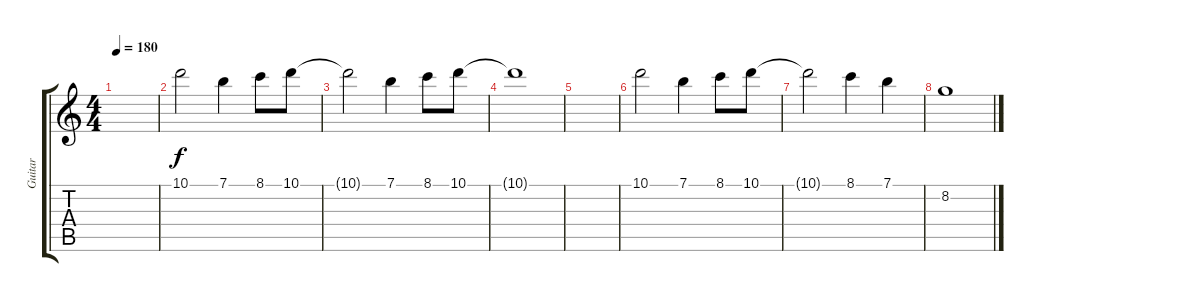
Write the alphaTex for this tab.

\track ("Guitar" "Guitar") {instrument electricguitarjazz}
\staff {score tabs}
\tuning (E4 B3 G3 D3 A2 E2) {hide}
\ts (4 4)
\tempo 180
\clef g2
\ks c
|
10.1.2 7.1.4 8.1.8 10.1.8 |
10.1{t}.2 7.1.4 8.1.8 10.1.8 |
10.1{t}.1 |
|
10.1.2 7.1.4 8.1.8 10.1.8 |
10.1{t}.2 8.1.4 7.1.4 |
8.2.1
